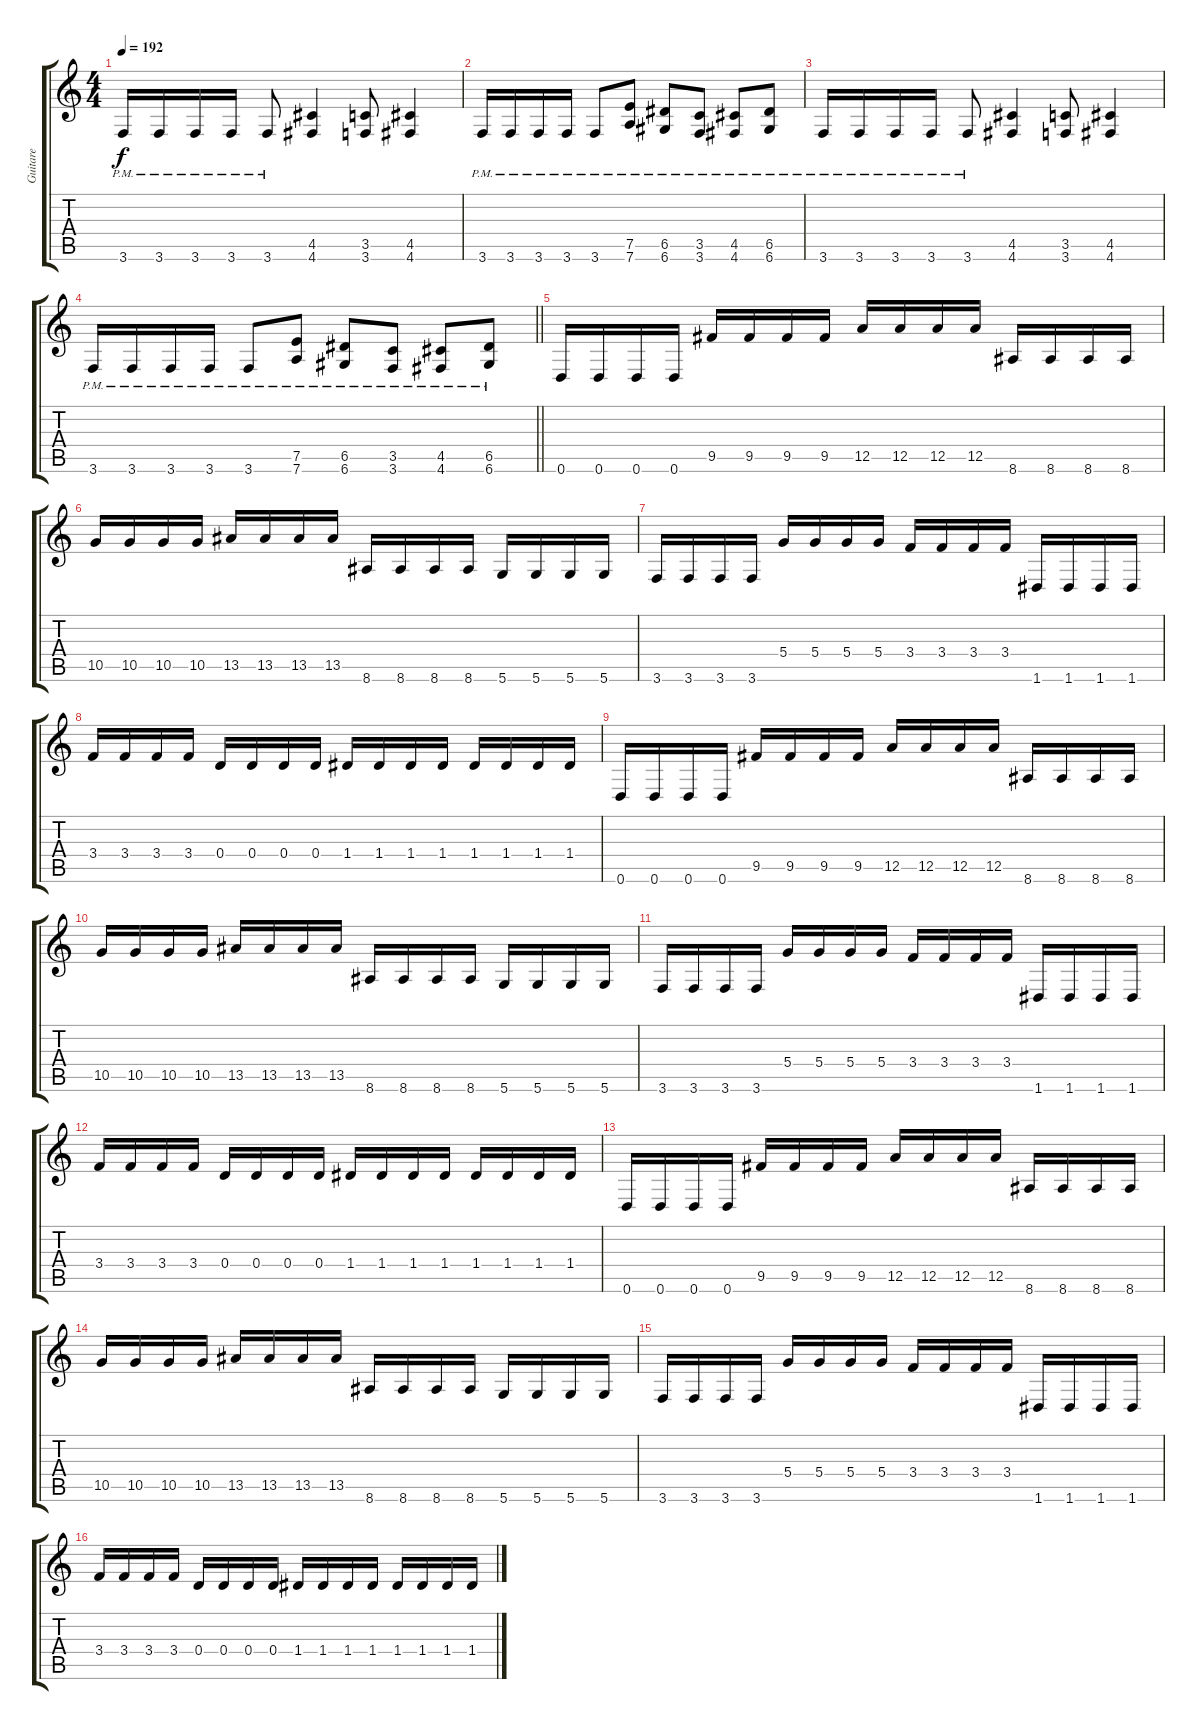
\track ("Guitare" "Guitare") {instrument overdrivenguitar}
\staff {score tabs}
\tuning (E4 B3 G3 D3 A2 D2) {hide}
\ts (4 4)
\tempo 192
\clef g2
\ks c
3.6{pm}.16{dy f} 3.6{pm}.16 3.6{pm}.16 3.6{pm}.16 3.6{pm}.8 (4.5 4.6).4 (3.5 3.6).8 (4.5 4.6).4 |
3.6{pm}.16 3.6{pm}.16 3.6{pm}.16 3.6{pm}.16 3.6{pm}.8 (7.5{pm} 7.6{pm}).8 (6.5{pm} 6.6{pm}).8 (3.5{pm} 3.6{pm}).8 (4.5{pm} 4.6{pm}).8 (6.5 6.6{pm}).8 |
3.6{pm}.16 3.6{pm}.16 3.6{pm}.16 3.6{pm}.16 3.6{pm}.8 (4.5 4.6).4 (3.5 3.6).8 (4.5 4.6).4 |
\barLineRight lightlight
3.6{pm}.16 3.6{pm}.16 3.6{pm}.16 3.6{pm}.16 3.6{pm}.8 (7.5{pm} 7.6{pm}).8 (6.5{pm} 6.6{pm}).8 (3.5{pm} 3.6{pm}).8 (4.5{pm} 4.6{pm}).8 (6.5{pm} 6.6{pm}).8 |
\section ("" "")
0.6.16 0.6.16 0.6.16 0.6.16 9.5.16 9.5.16 9.5.16 9.5.16 12.5.16 12.5.16 12.5.16 12.5.16 8.6.16 8.6.16 8.6.16 8.6.16 |
10.5.16 10.5.16 10.5.16 10.5.16 13.5.16 13.5.16 13.5.16 13.5.16 8.6.16 8.6.16 8.6.16 8.6.16 5.6.16 5.6.16 5.6.16 5.6.16 |
3.6.16 3.6.16 3.6.16 3.6.16 5.4.16 5.4.16 5.4.16 5.4.16 3.4.16 3.4.16 3.4.16 3.4.16 1.6.16 1.6.16 1.6.16 1.6.16 |
3.4.16 3.4.16 3.4.16 3.4.16 0.4.16 0.4.16 0.4.16 0.4.16 1.4.16 1.4.16 1.4.16 1.4.16 1.4.16 1.4.16 1.4.16 1.4.16 |
0.6.16 0.6.16 0.6.16 0.6.16 9.5.16 9.5.16 9.5.16 9.5.16 12.5.16 12.5.16 12.5.16 12.5.16 8.6.16 8.6.16 8.6.16 8.6.16 |
10.5.16 10.5.16 10.5.16 10.5.16 13.5.16 13.5.16 13.5.16 13.5.16 8.6.16 8.6.16 8.6.16 8.6.16 5.6.16 5.6.16 5.6.16 5.6.16 |
3.6.16 3.6.16 3.6.16 3.6.16 5.4.16 5.4.16 5.4.16 5.4.16 3.4.16 3.4.16 3.4.16 3.4.16 1.6.16 1.6.16 1.6.16 1.6.16 |
3.4.16 3.4.16 3.4.16 3.4.16 0.4.16 0.4.16 0.4.16 0.4.16 1.4.16 1.4.16 1.4.16 1.4.16 1.4.16 1.4.16 1.4.16 1.4.16 |
0.6.16 0.6.16 0.6.16 0.6.16 9.5.16 9.5.16 9.5.16 9.5.16 12.5.16 12.5.16 12.5.16 12.5.16 8.6.16 8.6.16 8.6.16 8.6.16 |
10.5.16 10.5.16 10.5.16 10.5.16 13.5.16 13.5.16 13.5.16 13.5.16 8.6.16 8.6.16 8.6.16 8.6.16 5.6.16 5.6.16 5.6.16 5.6.16 |
3.6.16 3.6.16 3.6.16 3.6.16 5.4.16 5.4.16 5.4.16 5.4.16 3.4.16 3.4.16 3.4.16 3.4.16 1.6.16 1.6.16 1.6.16 1.6.16 |
3.4.16 3.4.16 3.4.16 3.4.16 0.4.16 0.4.16 0.4.16 0.4.16 1.4.16 1.4.16 1.4.16 1.4.16 1.4.16 1.4.16 1.4.16 1.4.16
